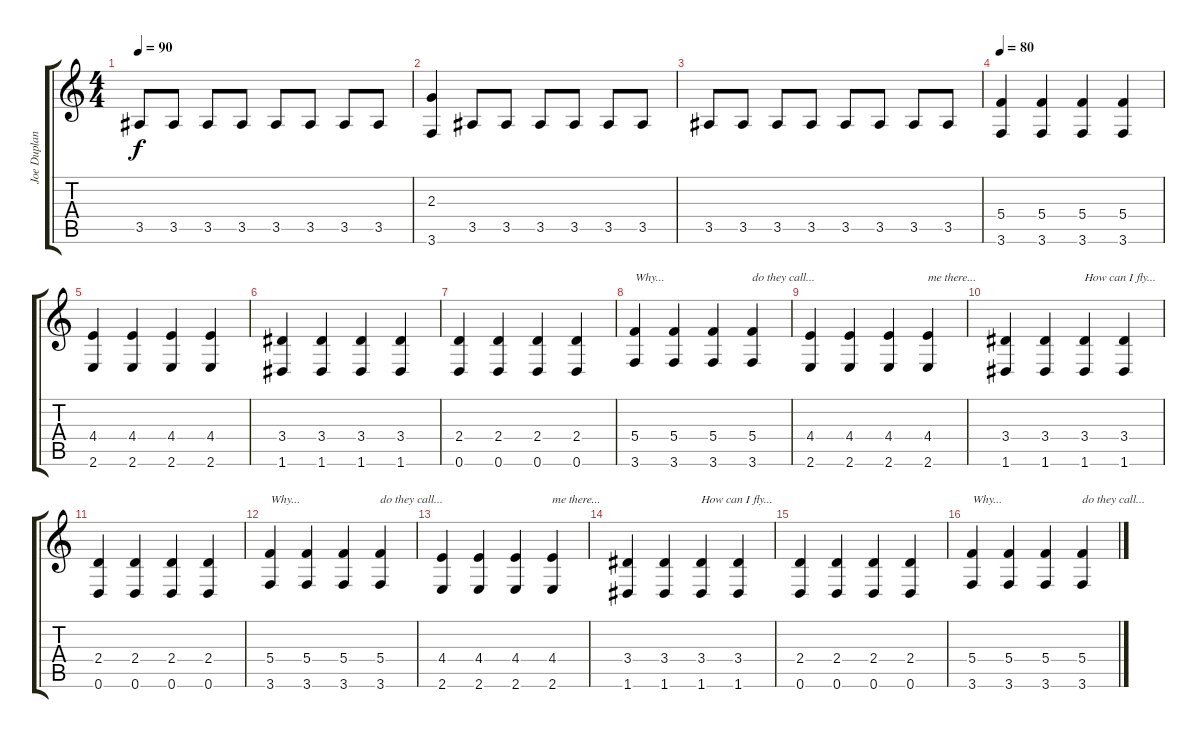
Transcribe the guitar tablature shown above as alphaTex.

\track ("Joe Duplantier" "Joe Duplan") {instrument distortionguitar}
\staff {score tabs}
\tuning (D4 A3 F3 C3 G2 D2) {hide}
\ts (4 4)
\tempo 90
\clef g2
\ks c
3.5.8{dy f} 3.5.8 3.5.8 3.5.8 3.5.8 3.5.8 3.5.8 3.5.8 |
(2.3 3.6).4 3.5.8 3.5.8 3.5.8 3.5.8 3.5.8 3.5.8 |
3.5.8 3.5.8 3.5.8 3.5.8 3.5.8 3.5.8 3.5.8 3.5.8 |
\tempo 80
(5.4 3.6).4 (5.4 3.6).4 (5.4 3.6).4 (5.4 3.6).4 |
(4.4 2.6).4 (4.4 2.6).4 (4.4 2.6).4 (4.4 2.6).4 |
(3.4 1.6).4 (3.4 1.6).4 (3.4 1.6).4 (3.4 1.6).4 |
(2.4 0.6).4 (2.4 0.6).4 (2.4 0.6).4 (2.4 0.6).4 |
(5.4 3.6).4{txt "Why..."} (5.4 3.6).4 (5.4 3.6).4 (5.4 3.6).4{txt "do they call..."} |
(4.4 2.6).4 (4.4 2.6).4 (4.4 2.6).4 (4.4 2.6).4{txt "me there..."} |
(3.4 1.6).4 (3.4 1.6).4 (3.4 1.6).4{txt "How can I fly..."} (3.4 1.6).4 |
(2.4 0.6).4 (2.4 0.6).4 (2.4 0.6).4 (2.4 0.6).4 |
(5.4 3.6).4{txt "Why..."} (5.4 3.6).4 (5.4 3.6).4 (5.4 3.6).4{txt "do they call..."} |
(4.4 2.6).4 (4.4 2.6).4 (4.4 2.6).4 (4.4 2.6).4{txt "me there..."} |
(3.4 1.6).4 (3.4 1.6).4 (3.4 1.6).4{txt "How can I fly..."} (3.4 1.6).4 |
(2.4 0.6).4 (2.4 0.6).4 (2.4 0.6).4 (2.4 0.6).4 |
(5.4 3.6).4{txt "Why..."} (5.4 3.6).4 (5.4 3.6).4 (5.4 3.6).4{txt "do they call..."}
